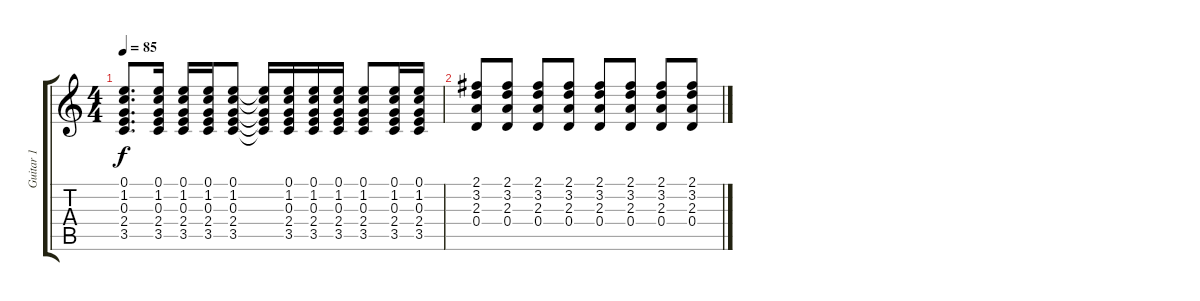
\track ("Guitar 1" "Guitar 1") {instrument acousticguitarsteel}
\staff {score tabs}
\tuning (E4 B3 G3 D3 A2 E2) {hide}
\ts (4 4)
\tempo 85
\clef g2
\ks c
(0.1 1.2 0.3 2.4 3.5).8{d dy f} (0.1 1.2 0.3 2.4 3.5).16 (0.1 1.2 0.3 2.4 3.5).16 (0.1 1.2 0.3 2.4 3.5).16 (0.1 1.2 0.3 2.4 3.5).8 (0.1{t} 1.2{t} 0.3{t} 2.4{t} 3.5{t}).16 (0.1 1.2 0.3 2.4 3.5).16 (0.1 1.2 0.3 2.4 3.5).16 (0.1 1.2 0.3 2.4 3.5).16 (0.1 1.2 0.3 2.4 3.5).8 (0.1 1.2 0.3 2.4 3.5).16 (0.1 1.2 0.3 2.4 3.5).16 |
(2.1 3.2 2.3 0.4).8 (2.1 3.2 2.3 0.4).8 (2.1 3.2 2.3 0.4).8 (2.1 3.2 2.3 0.4).8 (2.1 3.2 2.3 0.4).8 (2.1 3.2 2.3 0.4).8 (2.1 3.2 2.3 0.4).8 (2.1 3.2 2.3 0.4).8
